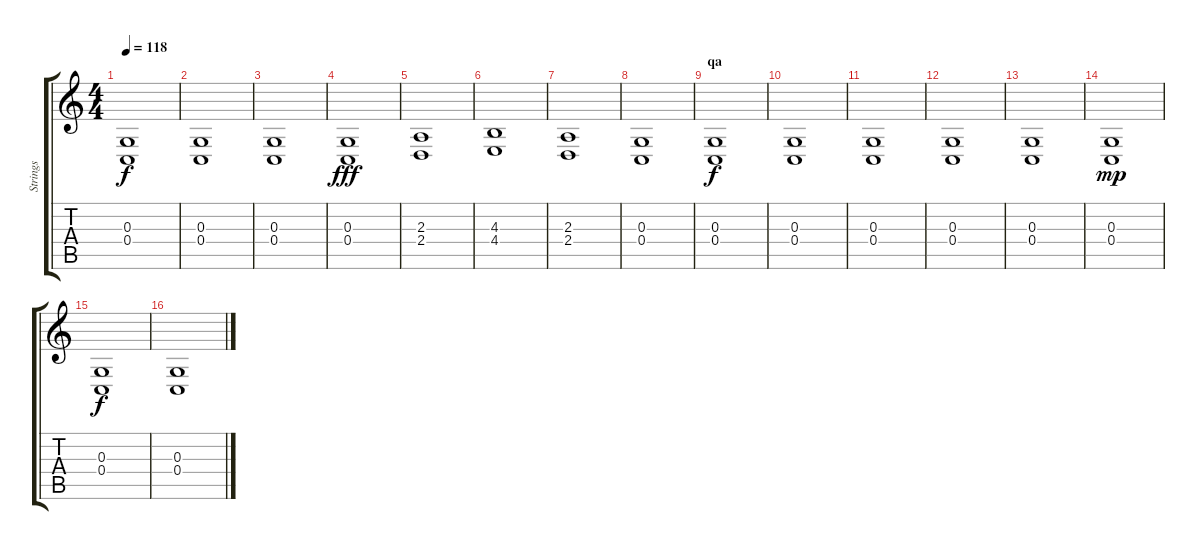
\track ("Strings" "Strings") {instrument stringensemble1}
\staff {score tabs}
\tuning (Eb4 C4 G3 C3 G2 C2) {hide}
\ts (4 4)
\tempo 118
\clef g2
\ks c
(0.3 0.4).1{dy f} |
(0.3 0.4).1 |
(0.3 0.4).1 |
(0.3 0.4).1{dy fff} |
(2.3 2.4).1 |
(4.3 4.4).1 |
(2.3 2.4).1 |
(0.3 0.4).1 |
\section ("" "qa")
(0.3 0.4).1{dy f} |
(0.3 0.4).1 |
(0.3 0.4).1 |
(0.3 0.4).1 |
(0.3 0.4).1 |
(0.3 0.4).1{dy mp} |
(0.3 0.4).1{dy f} |
(0.3 0.4).1
